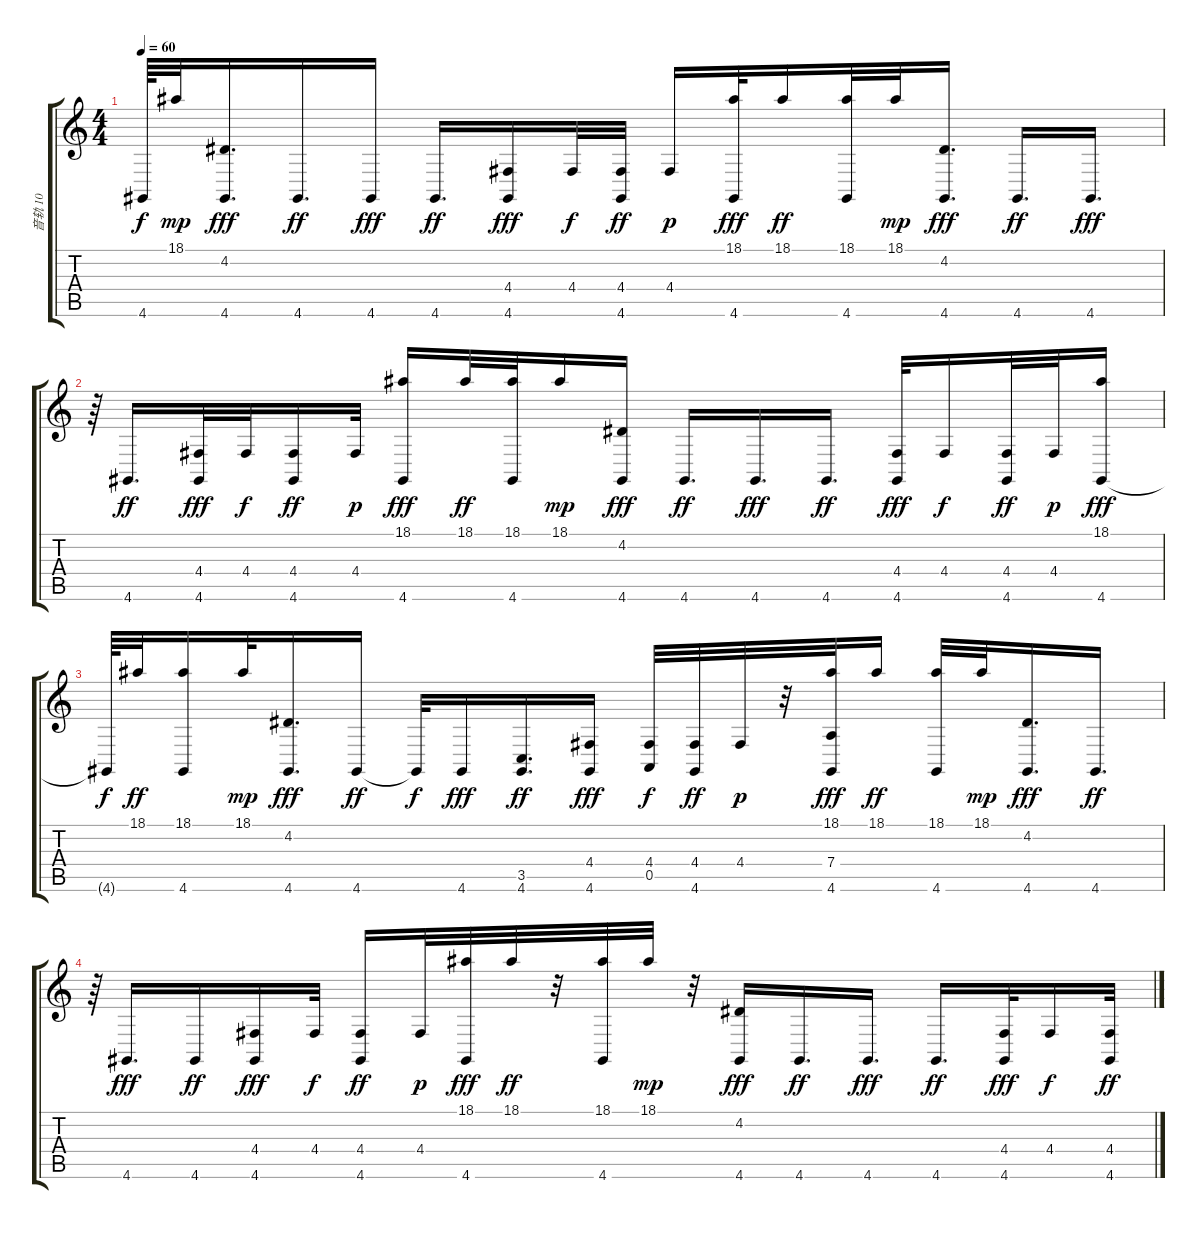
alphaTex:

\track ("音轨 10" "音轨 10") {instrument acousticgrandpiano}
\staff {score tabs}
\tuning (E4 B3 G3 D3 A2 E2) {hide}
\ts (4 4)
\tempo 60
\clef g2
\ks c
4.6{t}.64{dy f} 18.1.32{dy mp} (4.2 4.6).16{d dy fff} 4.6.16{d dy ff} 4.6.16{dy fff} 4.6.16{d dy ff} (4.4 4.6).16{dy fff} 4.4.32{dy f} (4.4 4.6).32{dy ff} 4.4.16{dy p} (18.1 4.6).32{dy fff} 18.1.16{dy ff} (18.1 4.6).32 18.1.32{dy mp} (4.2 4.6).16{d dy fff} 4.6.16{d dy ff} 4.6.16{d dy fff} |
r.64 4.6.16{d dy ff} (4.4 4.6).32{dy fff} 4.4.32{dy f} (4.4 4.6).16{dy ff} 4.4.32{dy p} (18.1 4.6).16{dy fff} 18.1.32{dy ff} (18.1 4.6).32 18.1.16{dy mp} (4.2 4.6).16{dy fff} 4.6.16{d dy ff} 4.6.16{d dy fff} 4.6.16{d dy ff} (4.4 4.6).32{dy fff} 4.4.16{dy f} (4.4 4.6).32{dy ff} 4.4.32{dy p} (18.1 4.6).16{dy fff volume 12 balance 7} |
4.6{t}.64{dy f} 18.1.32{dy ff} (18.1 4.6).16 18.1.32{dy mp} (4.2 4.6).16{d dy fff} 4.6.16{dy ff} 4.6{t}.32{dy f} 4.6.16{dy fff} (3.5 4.6).16{d dy ff} (4.4 4.6).16{dy fff} (4.4 0.5).32{dy f} (4.4 4.6).32{dy ff} 4.4.32{dy p} r.32 (18.1 7.4 4.6).32{dy fff} 18.1.16{dy ff} (18.1 4.6).32 18.1.32{dy mp} (4.2 4.6).16{d dy fff} 4.6.16{d dy ff} |
r.64 4.6.16{d dy fff} 4.6.16{dy ff} (4.4 4.6).16{dy fff} 4.4.32{dy f} (4.4 4.6).16{dy ff} 4.4.32{dy p} (18.1 4.6).32{dy fff} 18.1.32{dy ff} r.32 (18.1 4.6).32 18.1.32{dy mp} r.32 (4.2 4.6).16{dy fff} 4.6.16{d dy ff} 4.6.16{d dy fff} 4.6.16{d dy ff} (4.4 4.6).32{dy fff} 4.4.16{dy f} (4.4 4.6).32{dy ff}
